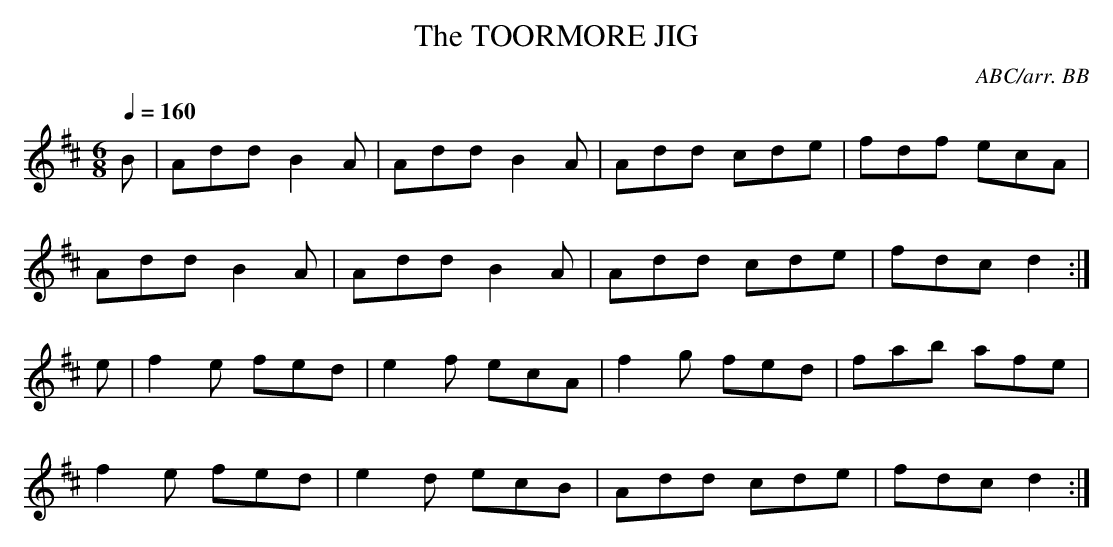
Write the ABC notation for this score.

X:1
T:TOORMORE JIG, The
C:ABC/arr. BB
M:6/8
Q:1/4=160
K:D
B|Add B2A|Add B2A|Add cde|fdf ecA|
Add B2A|Add B2A|Add cde|fdc d2:|
e|f2e fed|e2f ecA|f2g fed|fab afe|
f2e fed|e2d ecB|Add cde|fdc d2:|
